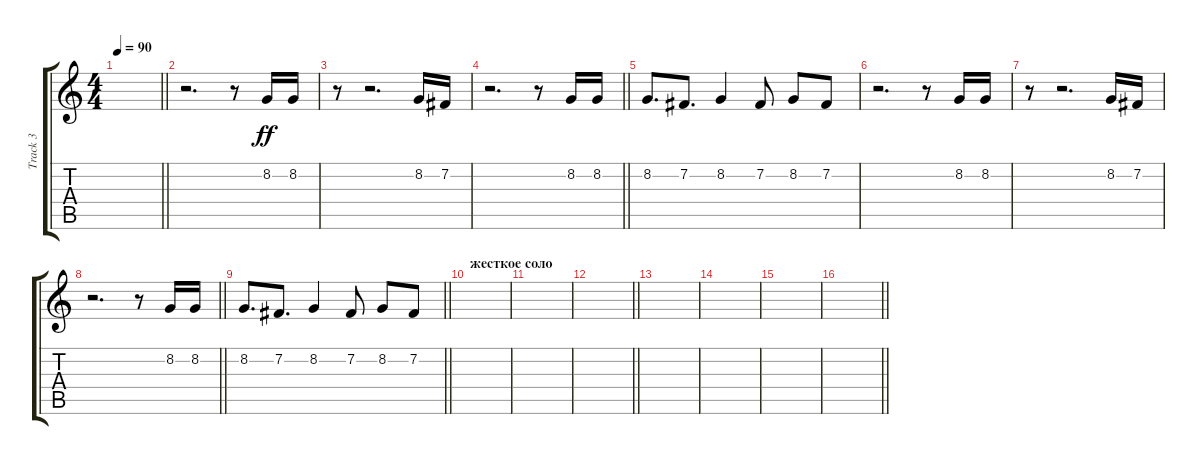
\track ("Track 3" "Track 3") {instrument viola}
\staff {score tabs}
\tuning (E4 B3 G3 D3 A2 E2) {hide}
\ts (4 4)
\tempo 90
\clef g2
\barLineRight lightlight
\ks c
|
\section ("" "")
r.2{d} r.8 8.2.16{dy ff} 8.2.16 |
r.8 r.2{d} 8.2.16 7.2.16 |
\barLineRight lightlight
r.2{d} r.8 8.2.16 8.2.16 |
8.2.8{d} 7.2.8{d} 8.2.4 7.2.8 8.2.8 7.2.8 |
r.2{d} r.8 8.2.16 8.2.16 |
r.8 r.2{d} 8.2.16 7.2.16 |
\barLineRight lightlight
r.2{d} r.8 8.2.16 8.2.16 |
\barLineRight lightlight
8.2.8{d} 7.2.8{d} 8.2.4 7.2.8 8.2.8 7.2.8 |
\section ("" "жесткое соло")
|
|
\barLineRight lightlight
|
|
|
|
\barLineRight lightlight
